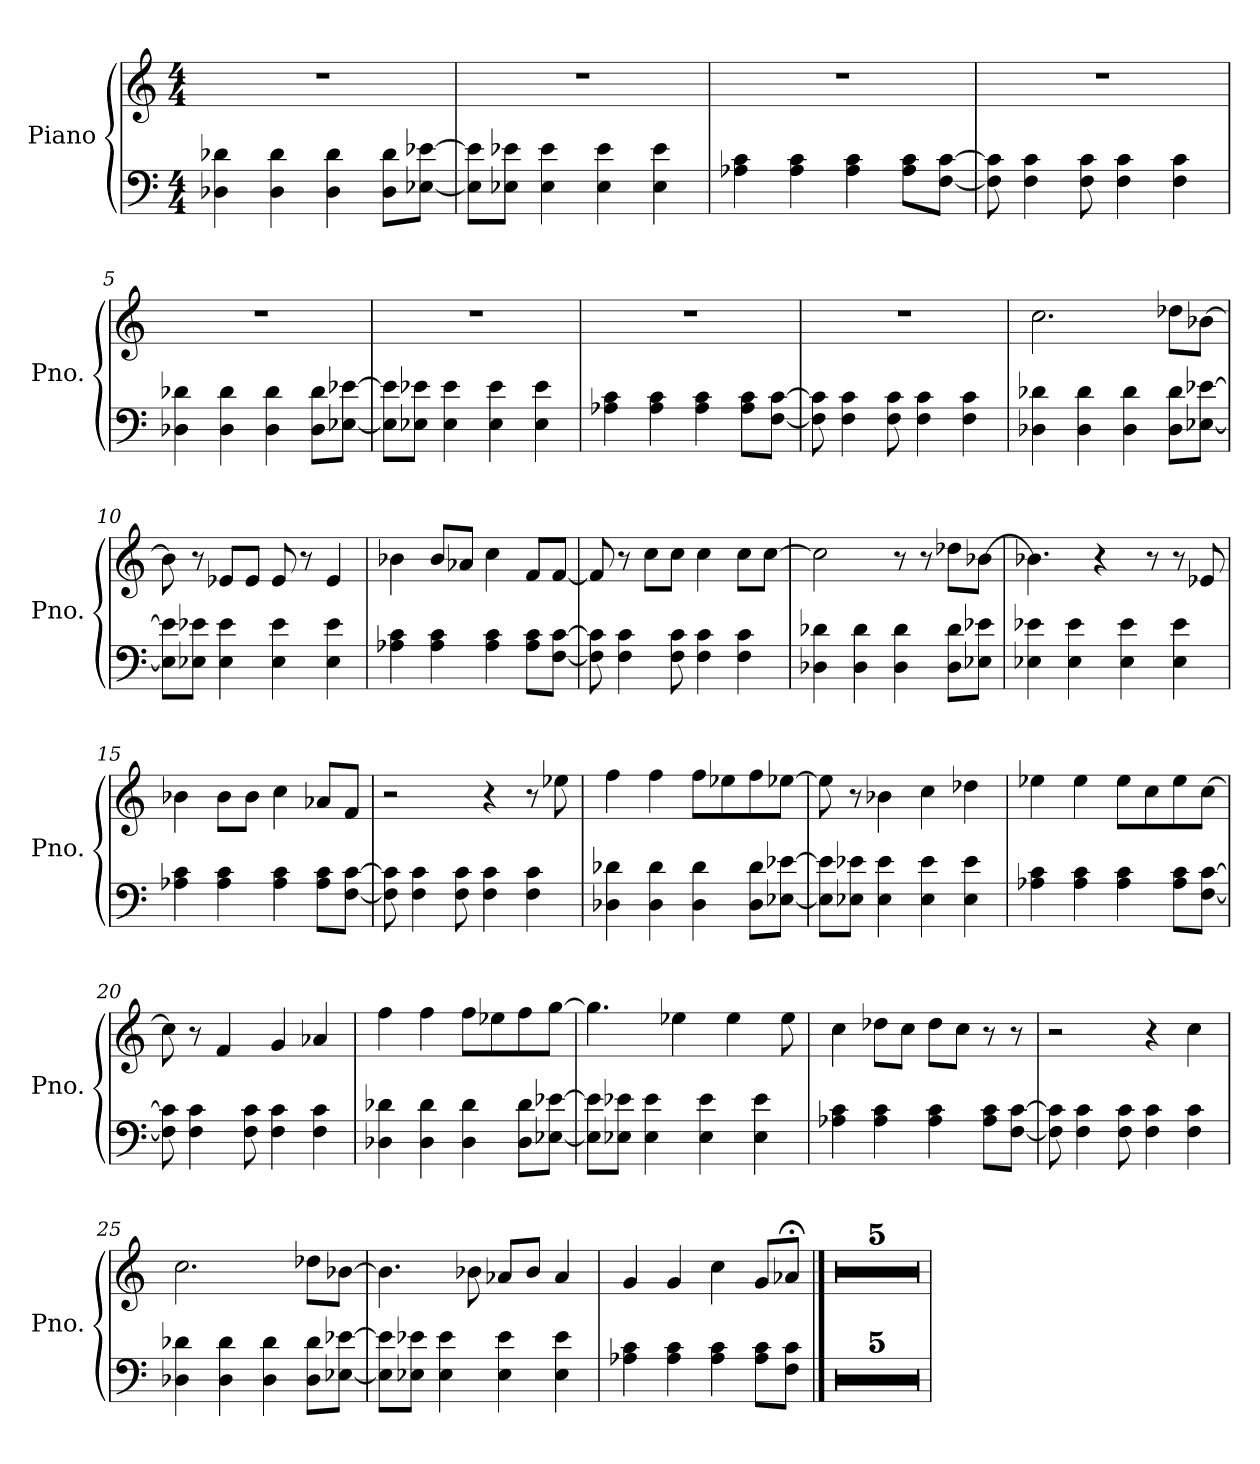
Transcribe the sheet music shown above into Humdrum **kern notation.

**kern	**kern
*part1	*part1
*staff2	*staff1
*I"Piano	*
*I'Pno.	*
*clefF4	*clefG2
*k[]	*k[]
*M4/4	*M4/4
=1	=1
4D-X\ 4d-X\	1r
4D-\ 4d-\	.
4D-\ 4d-\	.
8D-\ 8d-\L	.
[8E-X\ [8e-X\J	.
=2	=2
8E-\] 8e-\]L	1r
8E-X\ 8e-X\J	.
4E-\ 4e-\	.
4E-\ 4e-\	.
4E-\ 4e-\	.
=3	=3
4A-X\ 4c\	1r
4A-\ 4c\	.
4A-\ 4c\	.
8A-\ 8c\L	.
[8F\ [8c\J	.
=4	=4
8F\] 8c\]	1r
4F\ 4c\	.
8F\ 8c\	.
4F\ 4c\	.
4F\ 4c\	.
=5	=5
4D-X\ 4d-X\	1r
4D-\ 4d-\	.
4D-\ 4d-\	.
8D-\ 8d-\L	.
[8E-X\ [8e-X\J	.
!!LO:LB:g=z
=6	=6
8E-\] 8e-\]L	1r
8E-X\ 8e-X\J	.
4E-\ 4e-\	.
4E-\ 4e-\	.
4E-\ 4e-\	.
=7	=7
4A-X\ 4c\	1r
4A-\ 4c\	.
4A-\ 4c\	.
8A-\ 8c\L	.
[8F\ [8c\J	.
=8	=8
8F\] 8c\]	1r
4F\ 4c\	.
8F\ 8c\	.
4F\ 4c\	.
4F\ 4c\	.
=9	=9
4D-X\ 4d-X\	2.cc\
4D-\ 4d-\	.
4D-\ 4d-\	.
8D-\ 8d-\L	8dd-X\L
[8E-X\ [8e-X\J	[8b-X\J
=10	=10
8E-\] 8e-\]L	8b-\]
8E-X\ 8e-X\J	8r
4E-\ 4e-\	8e-X/L
.	8e-/J
4E-\ 4e-\	8e-/
.	8r
4E-\ 4e-\	4e-/
!!LO:LB:g=z
=11	=11
4A-X\ 4c\	4b-X\
4A-\ 4c\	8b-/L
.	8a-X/J
4A-\ 4c\	4cc\
8A-\ 8c\L	8f/L
[8F\ [8c\J	[8f/J
=12	=12
8F\] 8c\]	8f/]
4F\ 4c\	8r
.	8cc\L
8F\ 8c\	8cc\J
4F\ 4c\	4cc\
4F\ 4c\	8cc\L
.	[8cc\J
=13	=13
4D-X\ 4d-X\	2cc\]
4D-\ 4d-\	.
4D-\ 4d-\	8r
.	8r
8D-\ 8d-\L	8dd-X\L
8E-X\ 8e-X\J	[8b-X\J
=14	=14
4E-X\ 4e-X\	4.b-X\]
4E-\ 4e-\	.
.	4r
4E-\ 4e-\	.
.	8r
4E-\ 4e-\	8r
.	8e-X/
=15	=15
4A-X\ 4c\	4b-X\
4A-\ 4c\	8b-\L
.	8b-\J
4A-\ 4c\	4cc\
8A-\ 8c\L	8a-X/L
[8F\ [8c\J	8f/J
!!LO:LB:g=z
=16	=16
8F\] 8c\]	2r
4F\ 4c\	.
8F\ 8c\	.
4F\ 4c\	4r
4F\ 4c\	8r
.	8ee-X\
=17	=17
4D-X\ 4d-X\	4ff\
4D-\ 4d-\	4ff\
4D-\ 4d-\	8ff\L
.	8ee-X\
8D-\ 8d-\L	8ff\
[8E-X\ [8e-X\J	[8ee-X\J
=18	=18
8E-\] 8e-\]L	8ee-\]
8E-X\ 8e-X\J	8r
4E-\ 4e-\	4b-X\
4E-\ 4e-\	4cc\
4E-\ 4e-\	4dd-X\
=19	=19
4A-X\ 4c\	4ee-X\
4A-\ 4c\	4ee-\
4A-\ 4c\	8ee-\L
.	8cc\
8A-\ 8c\L	8ee-\
[8F\ [8c\J	[8cc\J
=20	=20
8F\] 8c\]	8cc\]
4F\ 4c\	8r
.	4f/
8F\ 8c\	.
4F\ 4c\	4g/
4F\ 4c\	4a-X/
!!LO:LB:g=z
=21	=21
4D-X\ 4d-X\	4ff\
4D-\ 4d-\	4ff\
4D-\ 4d-\	8ff\L
.	8ee-X\
8D-\ 8d-\L	8ff\
[8E-X\ [8e-X\J	[8gg\J
=22	=22
8E-\] 8e-\]L	4.gg\]
8E-X\ 8e-X\J	.
4E-\ 4e-\	.
.	4ee-X\
4E-\ 4e-\	.
.	4ee-\
4E-\ 4e-\	.
.	8ee-\
=23	=23
4A-X\ 4c\	4cc\
4A-\ 4c\	8dd-X\L
.	8cc\J
4A-\ 4c\	8dd-\L
.	8cc\J
8A-\ 8c\L	8r
[8F\ [8c\J	8r
=24	=24
8F\] 8c\]	2r
4F\ 4c\	.
8F\ 8c\	.
4F\ 4c\	4r
4F\ 4c\	4cc\
=25	=25
4D-X\ 4d-X\	2.cc\
4D-\ 4d-\	.
4D-\ 4d-\	.
8D-\ 8d-\L	8dd-X\L
[8E-X\ [8e-X\J	[8b-X\J
!!LO:PB:g=z
=26	=26
8E-\] 8e-\]L	4.b-\]
8E-X\ 8e-X\J	.
4E-\ 4e-\	.
.	8b-X\
4E-\ 4e-\	8a-X/L
.	8b-/J
4E-\ 4e-\	4a-/
=27	=27
4A-X\ 4c\	4g/
4A-\ 4c\	4g/
4A-\ 4c\	4cc\
8A-\ 8c\L	8g/L
8F\ 8c\J	8a-X;</J
==28	==28
1r	1ryy
=29	=29
1r	1r
=30	=30
1r	1r
=31	=31
1r	1r
=32	=32
1r	1r
=	=
*-	*-
